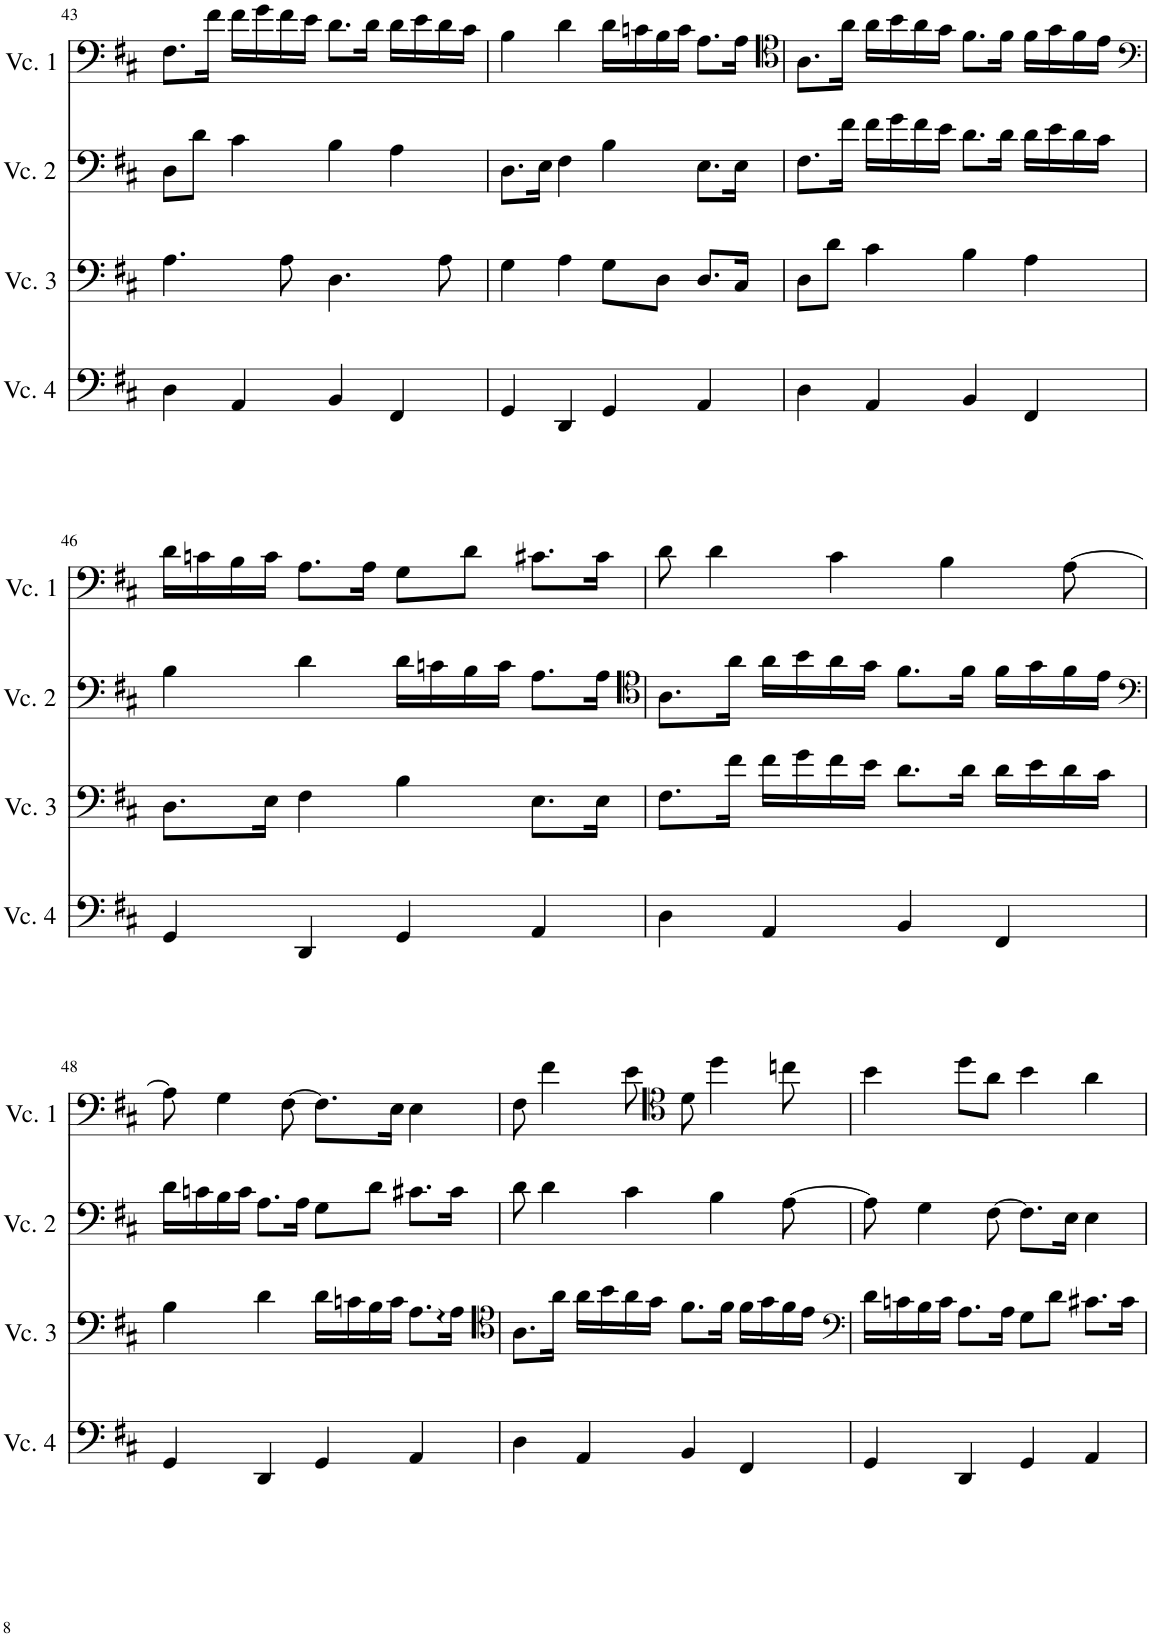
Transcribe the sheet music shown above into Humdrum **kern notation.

**kern	**kern	**kern	**kern
*part4	*part3	*part2	*part1
*staff4	*staff3	*staff2	*staff1
*I"Cello 4	*I"Cello 3	*I"Cello 2	*I"Cello 1
!!LO:PB:g=z
*clefF4	*clefF4	*clefF4	*clefF4
*k[f#c#]	*k[f#c#]	*k[f#c#]	*k[f#c#]
*M4/4	*M4/4	*M4/4	*M4/4
*met(c)	*met(c)	*met(c)	*met(c)
=43	=43	=43	=43
4D\	4.A\	8D\L	8.F#\L
.	.	8d\J	.
.	.	.	16f#\Jk
4AA/	.	4c#\	16f#\LL
.	.	.	16g\
.	8A\	.	16f#\
.	.	.	16e\JJ
4BB/	4.D\	4B\	8.d\L
.	.	.	16d\Jk
4FF#/	.	4A\	16d\LL
.	.	.	16e\
.	8A\	.	16d\
.	.	.	16c#\JJ
=44	=44	=44	=44
4GG/	4G\	8.D\L	4B\
.	.	16E\Jk	.
4DD/	4A\	4F#\	4d\
4GG/	8G\L	4B\	16d\LL
.	.	.	16cn\
.	8D\J	.	16B\
.	.	.	16c\JJ
4AA/	8.D/L	8.E\L	8.A\L
.	16C#/Jk	16E\Jk	16A\Jk
=45	=45	=45	=45
*	*	*	*clefC4
4D\	8D\L	8.F#\L	8.A\L
.	8d\J	.	.
.	.	16f#\Jk	16a\Jk
4AA/	4c#\	16f#\LL	16a\LL
.	.	16g\	16b\
.	.	16f#\	16a\
.	.	16e\JJ	16g\JJ
4BB/	4B\	8.d\L	8.f#\L
.	.	16d\Jk	16f#\Jk
4FF#/	4A\	16d\LL	16f#\LL
.	.	16e\	16g\
.	.	16d\	16f#\
.	.	16c#\JJ	16e\JJ
!!LO:LB:g=z
=46	=46	=46	=46
*	*	*	*clefF4
4GG/	8.D\L	4B\	16d\LL
.	.	.	16cn\
.	.	.	16B\
.	16E\Jk	.	16c\JJ
4DD/	4F#\	4d\	8.A\L
.	.	.	16A\Jk
4GG/	4B\	16d\LL	8G\L
.	.	16cn\	.
.	.	16B\	8d\J
.	.	16c\JJ	.
4AA/	8.E\L	8.A\L	8.c#X\L
.	16E\Jk	16A\Jk	16c#\Jk
=47	=47	=47	=47
*	*	*clefC4	*
4D\	8.F#\L	8.A\L	8d\
.	.	.	4d\
.	16f#\Jk	16a\Jk	.
4AA/	16f#\LL	16a\LL	.
.	16g\	16b\	.
.	16f#\	16a\	4c#\
.	16e\JJ	16g\JJ	.
4BB/	8.d\L	8.f#\L	.
.	.	.	4B\
.	16d\Jk	16f#\Jk	.
4FF#/	16d\LL	16f#\LL	.
.	16e\	16g\	.
.	16d\	16f#\	[8A\
.	16c#\JJ	16e\JJ	.
!!LO:LB:g=z
=48	=48	=48	=48
*	*	*clefF4	*
4GG/	4B\	16d\LL	8A\]
.	.	16cn\	.
.	.	16B\	4G\
.	.	16c\JJ	.
4DD/	4d\	8.A\L	.
.	.	.	[8F#\
.	.	16A\Jk	.
4GG/	16d\LL	8G\L	8.F#\L]
.	16cn\	.	.
.	16B\	8d\J	.
.	16c\JJ	.	16E\Jk
4AA/	8.A\L	8.c#X\L	4E\
.	16A:\Jk	16c#\Jk	.
=49	=49	=49	=49
*	*clefC4	*	*
4D\	8.A\L	8d\	8F#\
.	.	4d\	4f#\
.	16a\Jk	.	.
4AA/	16a\LL	.	.
.	16b\	.	.
.	16a\	4c#\	8e\
.	16g\JJ	.	.
*	*	*	*clefC4
4BB/	8.f#\L	.	8d\
.	.	4B\	4dd\
.	16f#\Jk	.	.
4FF#/	16f#\LL	.	.
.	16g\	.	.
.	16f#\	[8A\	8ccn\
.	16e\JJ	.	.
=50	=50	=50	=50
*	*clefF4	*	*
4GG/	16d\LL	8A\]	4b\
.	16cn\	.	.
.	16B\	4G\	.
.	16c\JJ	.	.
4DD/	8.A\L	.	8dd\L
.	.	[8F#\	8a\J
.	16A\Jk	.	.
4GG/	8G\L	8.F#\L]	4b\
.	8d\J	.	.
.	.	16E\Jk	.
4AA/	8.c#X\L	4E\	4a\
.	16c#\Jk	.	.
=	=	=	=
*-	*-	*-	*-
